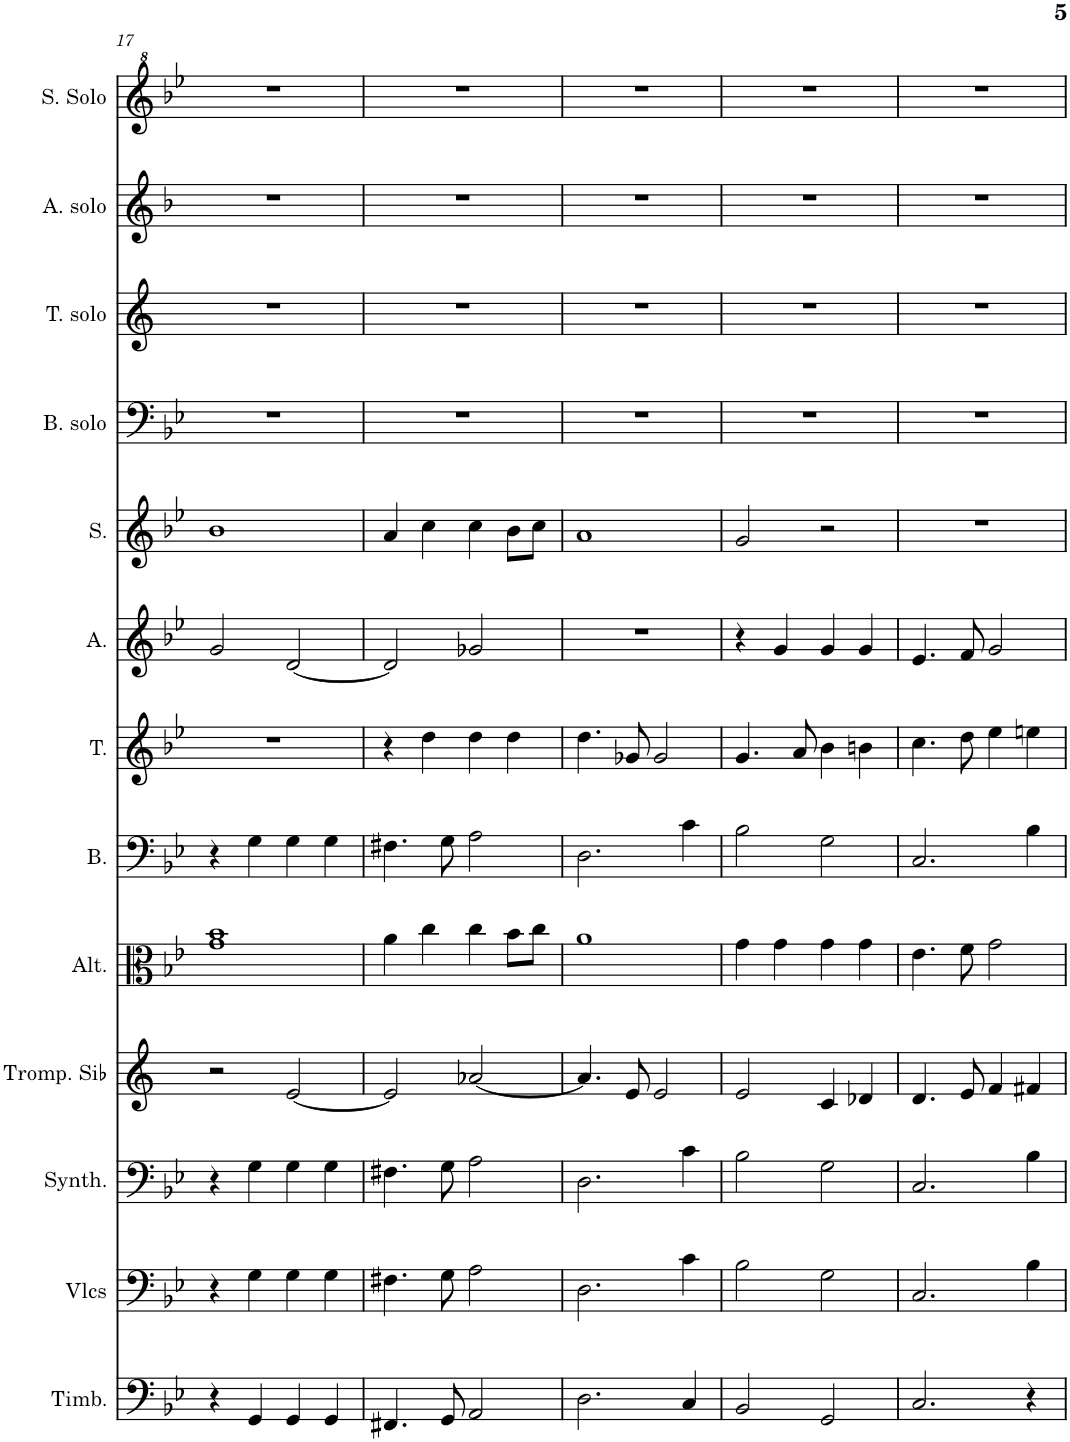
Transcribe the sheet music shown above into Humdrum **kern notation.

**kern	**kern	**kern	**kern	**kern	**kern	**kern	**kern	**kern	**kern	**kern	**kern	**kern
*part13	*part12	*part11	*part10	*part9	*part8	*part7	*part6	*part5	*part4	*part3	*part2	*part1
*staff13	*staff12	*staff11	*staff10	*staff9	*staff8	*staff7	*staff6	*staff5	*staff4	*staff3	*staff2	*staff1
*I"Timbales, Staff-1	*I"Violoncelles, D'Bass/Strings, etc	*I"Synthétiseur d'instruments à cordes, Synth strings, etc	*I"Trompette en Sib, Synth strings 2	*I"Altos, 1st violins	*I"Basse	*I"Ténor	*I"Alto	*I"Soprano	*I"Basse Solo	*I"Tenor Solo	*I"Alto Solo	*I"Soprano Solo
*I'Timb.	*I'Vlcs	*I'Synth.	*I'Tromp. Sib	*I'Alt.	*I'B.	*I'T.	*I'A.	*I'S.	*I'B. solo	*I'T. solo	*I'A. solo	*I'S. Solo
!!LO:PB:g=z
*clefF4	*clefF4	*clefF4	*clefG2	*clefC3	*clefF4	*clefG2	*clefG2	*clefG2	*clefF4	*clefG2	*clefG2	*clefG^2
*	*	*	*Trd1c2	*	*	*	*	*	*	*Trd8c14	*Trd4c7	*
*k[b-e-]	*k[b-e-]	*k[b-e-]	*k[]	*k[b-e-]	*k[b-e-]	*k[b-e-]	*k[b-e-]	*k[b-e-]	*k[b-e-]	*k[]	*k[b-]	*k[b-e-]
*M2/2	*M2/2	*M2/2	*M2/2	*M2/2	*M2/2	*M2/2	*M2/2	*M2/2	*M2/2	*M2/2	*M2/2	*M2/2
*met(c|)	*met(c|)	*met(c|)	*met(c|)	*met(c|)	*met(c|)	*met(c|)	*met(c|)	*met(c|)	*met(c|)	*met(c|)	*met(c|)	*met(c|)
=17	=17	=17	=17	=17	=17	=17	=17	=17	=17	=17	=17	=17
4r	4r	4r	2r	1g 1b-	4r	1r	2g/	1b-	1r	1r	1r	1r
4GG/	4G\	4G\	.	.	4G\	.	.	.	.	.	.	.
4GG/	4G\	4G\	[2e/	.	4G\	.	[2d/	.	.	.	.	.
4GG/	4G\	4G\	.	.	4G\	.	.	.	.	.	.	.
=18	=18	=18	=18	=18	=18	=18	=18	=18	=18	=18	=18	=18
4.FF#X/	4.F#X\	4.F#X\	2e/]	4a\	4.F#X\	4r	2d/]	4a/	1r	1r	1r	1r
.	.	.	.	4cc\	.	4dd\	.	4cc\	.	.	.	.
8GG/	8G\	8G\	.	.	8G\	.	.	.	.	.	.	.
2AA/	2A\	2A\	[2a-X/	4cc\	2A\	4dd\	2g-X/	4cc\	.	.	.	.
.	.	.	.	8b-\L	.	4dd\	.	8b-\L	.	.	.	.
.	.	.	.	8cc\J	.	.	.	8cc\J	.	.	.	.
=19	=19	=19	=19	=19	=19	=19	=19	=19	=19	=19	=19	=19
2.D\	2.D\	2.D\	4.a-/]	1a	2.D\	4.dd\	1r	1a	1r	1r	1r	1r
.	.	.	8e/	.	.	8g-X/	.	.	.	.	.	.
.	.	.	2e/	.	.	2g-/	.	.	.	.	.	.
4C/	4c\	4c\	.	.	4c\	.	.	.	.	.	.	.
=20	=20	=20	=20	=20	=20	=20	=20	=20	=20	=20	=20	=20
2BB-/	2B-\	2B-\	2e/	4g\	2B-\	4.g/	4r	2g/	1r	1r	1r	1r
.	.	.	.	4g\	.	.	4g/	.	.	.	.	.
.	.	.	.	.	.	8a/	.	.	.	.	.	.
2GG/	2G\	2G\	4c/	4g\	2G\	4b-\	4g/	2r	.	.	.	.
.	.	.	4d-X/	4g\	.	4bn\	4g/	.	.	.	.	.
=21	=21	=21	=21	=21	=21	=21	=21	=21	=21	=21	=21	=21
2.C/	2.C/	2.C/	4.d/	4.e-\	2.C/	4.cc\	4.e-/	1r	1r	1r	1r	1r
.	.	.	8e/	8f\	.	8dd\	8f/	.	.	.	.	.
.	.	.	4f/	2g\	.	4ee-\	2g/	.	.	.	.	.
4r	4B-\	4B-\	4f#X/	.	4B-\	4een\	.	.	.	.	.	.
=	=	=	=	=	=	=	=	=	=	=	=	=
*-	*-	*-	*-	*-	*-	*-	*-	*-	*-	*-	*-	*-
